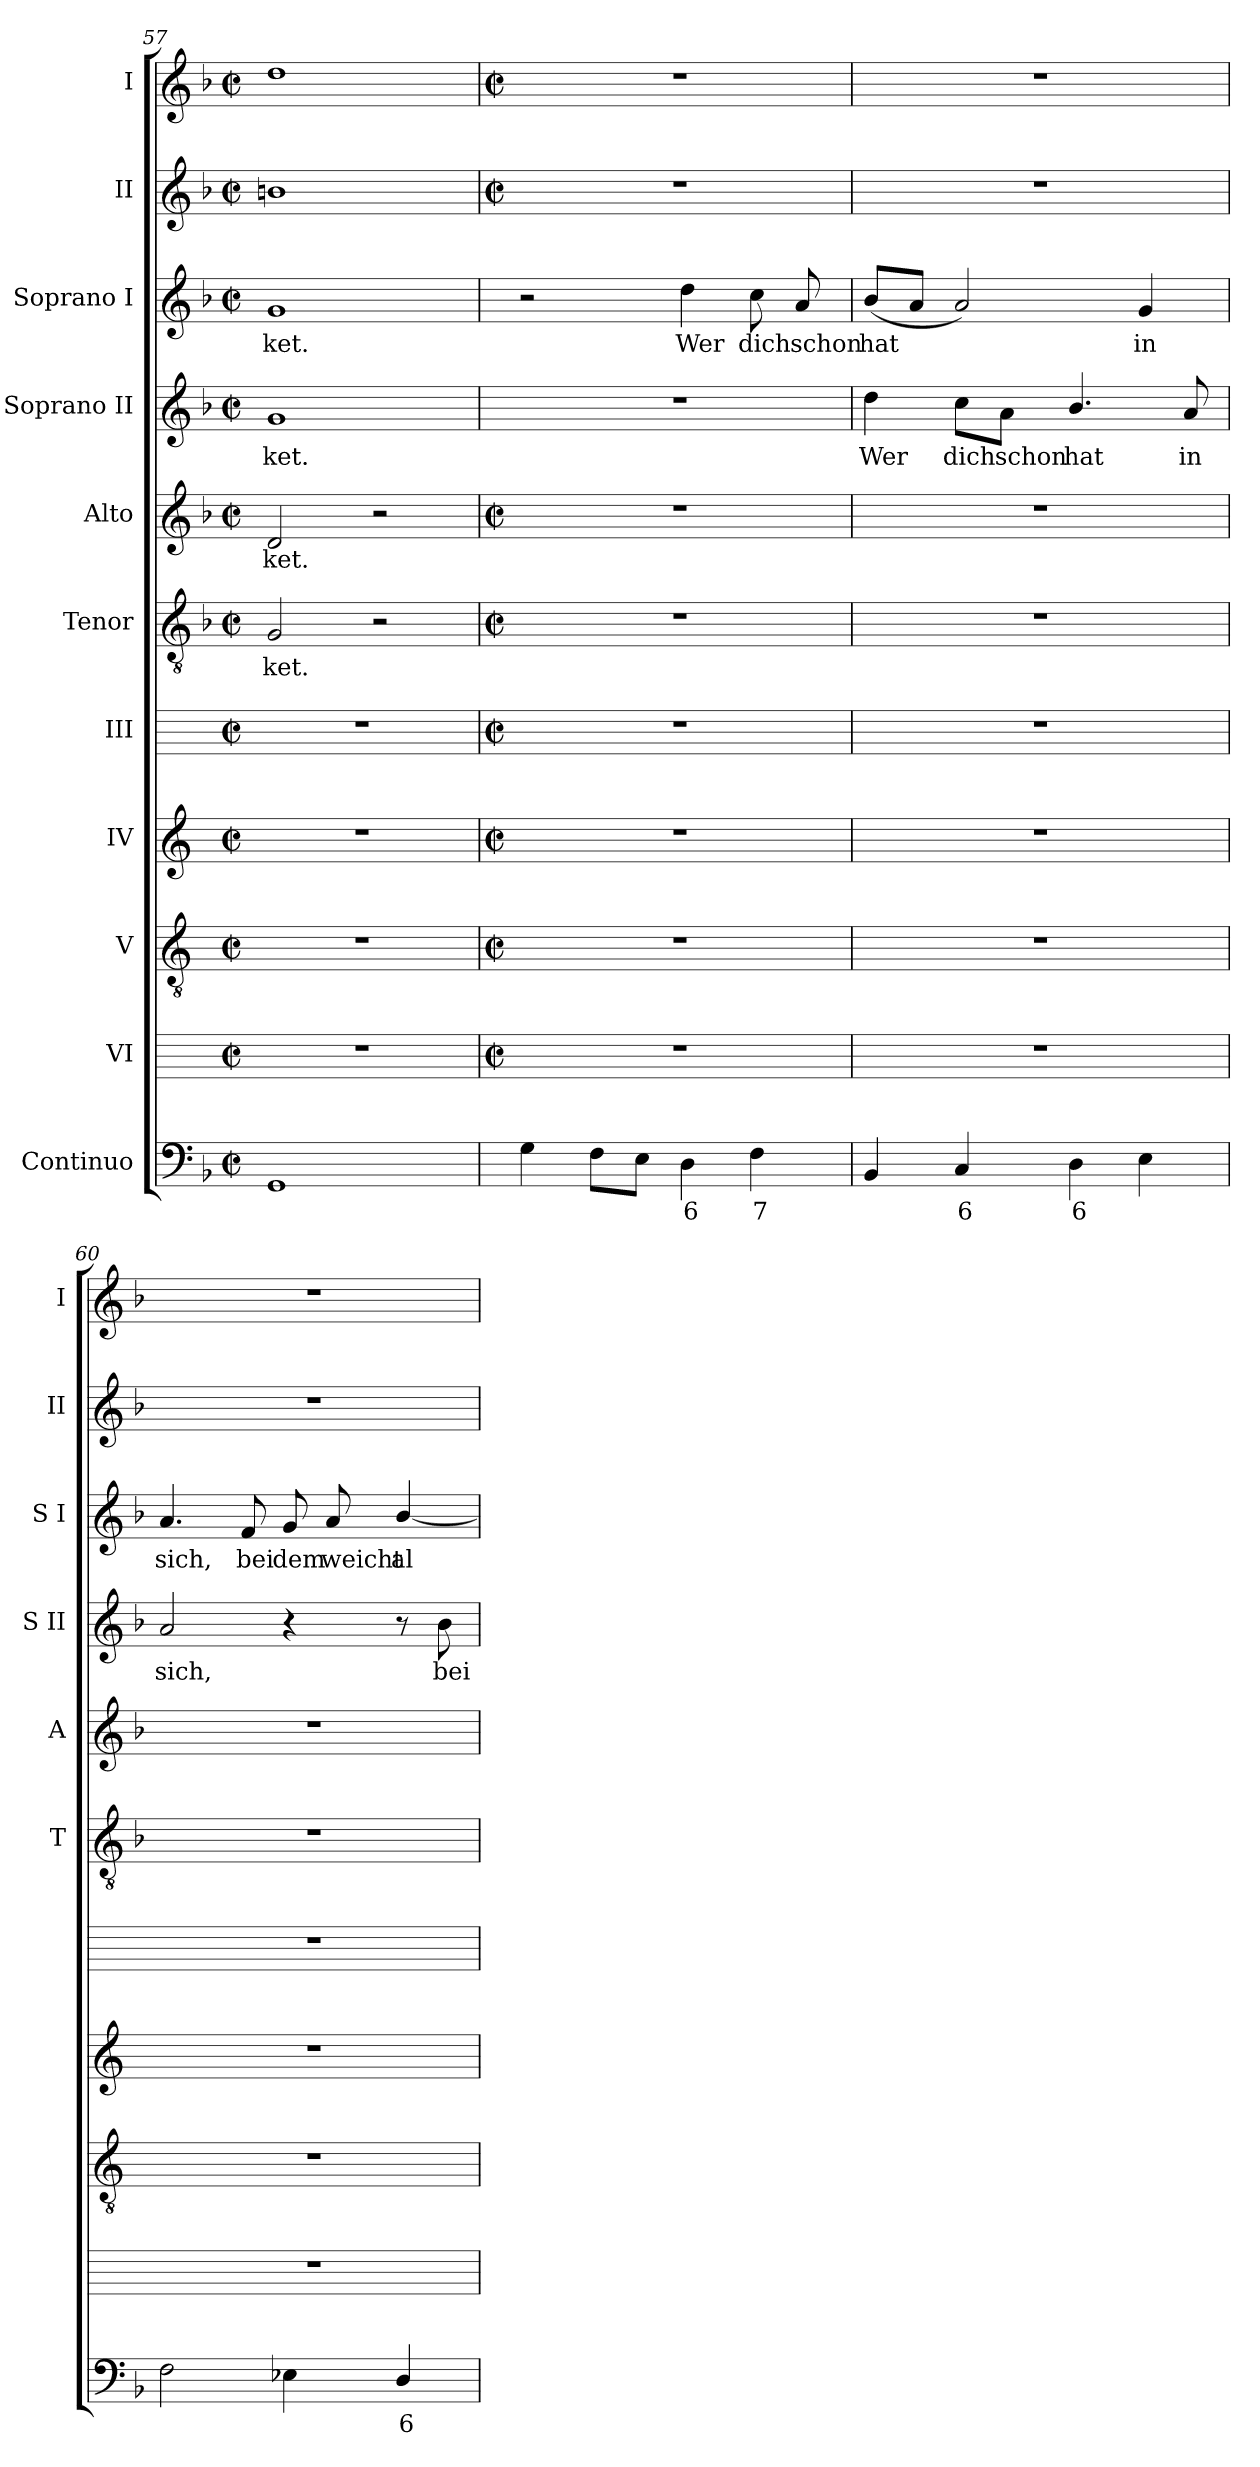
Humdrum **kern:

**kern	**text	**kern	**kern	**kern	**kern	**kern	**text	**kern	**text	**kern	**text	**kern	**text	**kern	**kern
*part11	*part11	*part10	*part9	*part8	*part7	*part6	*part6	*part5	*part5	*part4	*part4	*part3	*part3	*part2	*part1
*staff11	*staff11	*staff10	*staff9	*staff8	*staff7	*staff6	*staff6	*staff5	*staff5	*staff4	*staff4	*staff3	*staff3	*staff2	*staff1
*I"Continuo	*	*I"VI	*I"V	*I"IV	*I"III	*I"Tenor	*	*I"Alto	*	*I"Soprano II	*	*I"Soprano I	*	*I"II	*I"I
*	*	*	*	*	*	*I'T	*	*I'A	*	*I'S II	*	*I'S I	*	*I'II	*I'I
*clefF4	*	*	*clefGv2	*clefG2	*	*clefGv2	*	*clefG2	*	*clefG2	*	*clefG2	*	*clefG2	*clefG2
*	*	*ITrd4c7	*ITrd4c7	*ITrd4c7	*ITrd4c7	*	*	*	*	*	*	*	*	*	*
*k[b-]	*	*	*k[b-]	*k[b-]	*	*k[b-]	*	*k[b-]	*	*k[b-]	*	*k[b-]	*	*k[b-]	*k[b-]
*F:	*	*	*F:	*F:	*	*F:	*	*F:	*	*F:	*	*F:	*	*F:	*F:
*M2/2	*	*M2/2	*M2/2	*M2/2	*M2/2	*M2/2	*	*M2/2	*	*M2/2	*	*M2/2	*	*M2/2	*M2/2
*met(c|)	*	*met(c|)	*met(c|)	*met(c|)	*met(c|)	*met(c|)	*	*met(c|)	*	*met(c|)	*	*met(c|)	*	*met(c|)	*met(c|)
=57	=57	=57	=57	=57	=57	=57	=57	=57	=57	=57	=57	=57	=57	=57	=57
!	!	!	!	!	!	!	!LO:LY:b	!	!LO:LY:b	!	!LO:LY:b	!	!LO:LY:b	!	!
1GG	.	1r	1r	1r	1r	2G	-ket.	2d	-ket.	1g	ket.	1g	ket.	1bn	1dd
.	.	.	.	.	.	2r	.	2r	.	.	.	.	.	.	.
!!LO:LB:g=z
=58	=58	=58	=58	=58	=58	=58	=58	=58	=58	=58	=58	=58	=58	=58	=58
*	*	*M2/2	*M2/2	*M2/2	*M2/2	*M2/2	*	*M2/2	*	*	*	*	*	*M2/2	*M2/2
*	*	*met(c|)	*met(c|)	*met(c|)	*met(c|)	*met(c|)	*	*met(c|)	*	*	*	*	*	*met(c|)	*met(c|)
4G	.	1r	1r	1r	1r	1r	.	1r	.	1r	.	2r	.	1r	1r
8FL	.	.	.	.	.	.	.	.	.	.	.	.	.	.	.
8EJ	.	.	.	.	.	.	.	.	.	.	.	.	.	.	.
!	!LO:LY:b	!	!	!	!	!	!	!	!	!	!	!	!LO:LY:b	!	!
4D	6	.	.	.	.	.	.	.	.	.	.	4dd	Wer	.	.
!	!LO:LY:b	!	!	!	!	!	!	!	!	!	!	!	!LO:LY:b	!	!
4F	7	.	.	.	.	.	.	.	.	.	.	8cc	dich	.	.
!	!	!	!	!	!	!	!	!	!	!	!	!	!LO:LY:b	!	!
.	.	.	.	.	.	.	.	.	.	.	.	8a	schon	.	.
=59	=59	=59	=59	=59	=59	=59	=59	=59	=59	=59	=59	=59	=59	=59	=59
!	!	!	!	!	!	!	!	!	!	!	!LO:LY:b	!	!LO:LY:b	!	!
4BB-	.	1r	1r	1r	1r	1r	.	1r	.	4dd	Wer	(<8b-L	hat	1r	1r
.	.	.	.	.	.	.	.	.	.	.	.	8aJ	.	.	.
!	!LO:LY:b	!	!	!	!	!	!	!	!	!	!LO:LY:b	!	!	!	!
4C	6	.	.	.	.	.	.	.	.	8cc\L	dich	2a)	.	.	.
!	!	!	!	!	!	!	!	!	!	!	!LO:LY:b	!	!	!	!
.	.	.	.	.	.	.	.	.	.	8a\J	schon	.	.	.	.
!	!LO:LY:b	!	!	!	!	!	!	!	!	!	!LO:LY:b	!	!	!	!
4D	6	.	.	.	.	.	.	.	.	4.b-/	hat	.	.	.	.
!	!	!	!	!	!	!	!	!	!	!	!	!	!LO:LY:b	!	!
4E	.	.	.	.	.	.	.	.	.	.	.	4g	in	.	.
!	!	!	!	!	!	!	!	!	!	!	!LO:LY:b	!	!	!	!
.	.	.	.	.	.	.	.	.	.	8a	in	.	.	.	.
=60	=60	=60	=60	=60	=60	=60	=60	=60	=60	=60	=60	=60	=60	=60	=60
!	!	!	!	!	!	!	!	!	!	!	!LO:LY:b	!	!LO:LY:b	!	!
2F	.	1r	1r	1r	1r	1r	.	1r	.	2a	sich,	4.a	sich,	1r	1r
!	!	!	!	!	!	!	!	!	!	!	!	!	!LO:LY:b	!	!
.	.	.	.	.	.	.	.	.	.	.	.	8f	bei	.	.
!	!	!	!	!	!	!	!	!	!	!	!	!	!LO:LY:b	!	!
4E-X	.	.	.	.	.	.	.	.	.	4r	.	8g	dem	.	.
!	!	!	!	!	!	!	!	!	!	!	!	!	!LO:LY:b	!	!
.	.	.	.	.	.	.	.	.	.	.	.	8a	weicht	.	.
!	!LO:LY:b	!	!	!	!	!	!	!	!	!	!	!	!LO:LY:b	!	!
4D/	6	.	.	.	.	.	.	.	.	8r	.	[4b-/	al-	.	.
!	!	!	!	!	!	!	!	!	!	!	!LO:LY:b	!	!	!	!
.	.	.	.	.	.	.	.	.	.	8b-	bei	.	.	.	.
=	=	=	=	=	=	=	=	=	=	=	=	=	=	=	=
*-	*-	*-	*-	*-	*-	*-	*-	*-	*-	*-	*-	*-	*-	*-	*-
